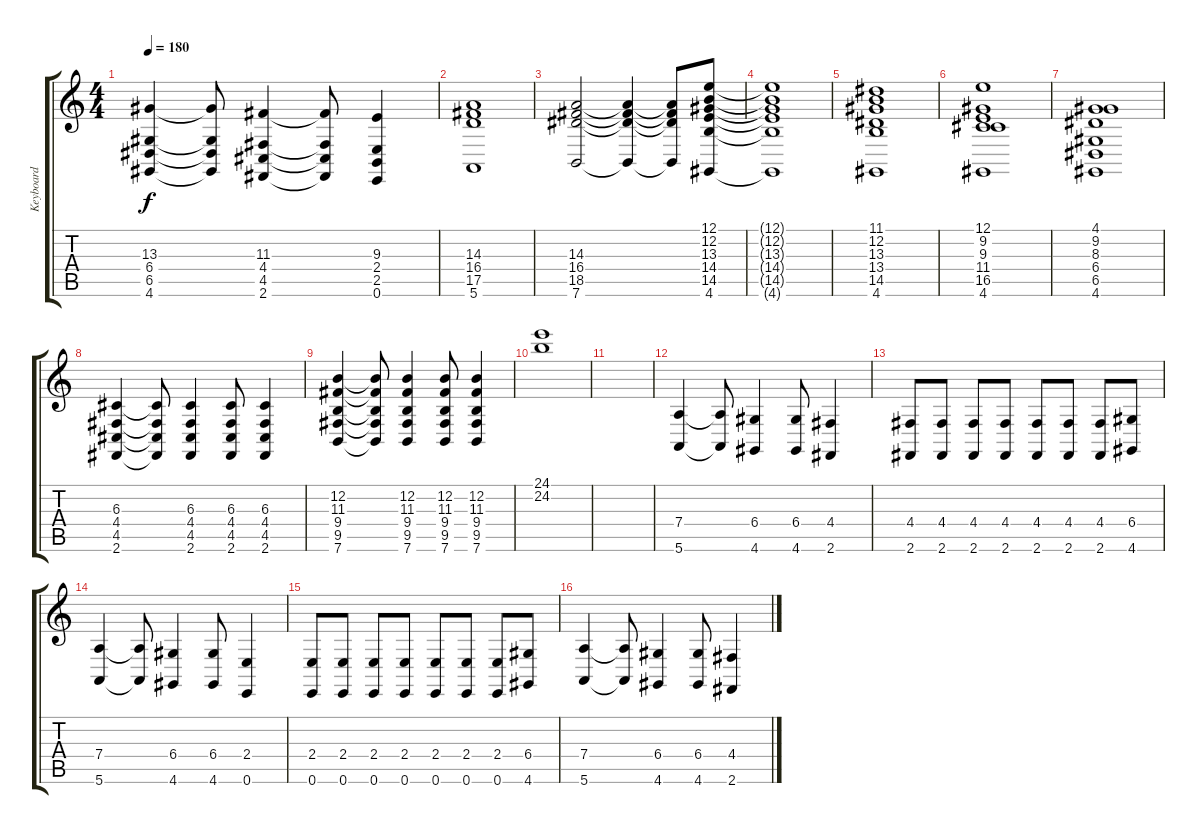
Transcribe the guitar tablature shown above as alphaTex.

\track ("Keyboard" "Keyboard") {instrument stringensemble1}
\staff {score tabs}
\tuning (E4 B3 G3 D3 A2 E2) {hide}
\ts (4 4)
\tempo 180
\clef g2
\ks c
(13.3 6.4 6.5 4.6).4{dy f} (13.3{t} 6.4{t} 6.5{t} 4.6{t}).8 (11.3 4.4 4.5 2.6).4 (11.3{t} 4.4{t} 4.5{t} 2.6{t}).8 (9.3 2.4 2.5 0.6).4 |
(14.3 16.4 17.5 5.6).1 |
(14.3 16.4 18.5 7.6).2 (14.3{t} 16.4{t} 18.5{t} 7.6{t}).4 (14.3{t} 16.4{t} 18.5{t} 7.6{t}).8 (12.1 12.2 13.3 14.4 14.5 4.6).8 |
(12.1{t} 12.2{t} 13.3{t} 14.4{t} 14.5{t} 4.6{t}).1 |
(11.1 12.2 13.3 13.4 14.5 4.6).1 |
(12.1 9.2 9.3 11.4 16.5 4.6).1 |
(4.1 9.2 8.3 6.4 6.5 4.6).1 |
(6.3 4.4 4.5 2.6).4 (6.3{t} 4.4{t} 4.5{t} 2.6{t}).8 (6.3 4.4 4.5 2.6).4 (6.3 4.4 4.5 2.6).8 (6.3 4.4 4.5 2.6).4 |
(12.2 11.3 9.4 9.5 7.6).4 (12.2{t} 11.3{t} 9.4{t} 9.5{t} 7.6{t}).8 (12.2 11.3 9.4 9.5 7.6).4 (12.2 11.3 9.4 9.5 7.6).8 (12.2 11.3 9.4 9.5 7.6).4 |
(24.1 24.2).1 |
|
\section ("" "")
(7.4 5.6).4 (7.4{t} 5.6{t}).8 (6.4 4.6).4 (6.4 4.6).8 (4.4 2.6).4 |
(4.4 2.6).8 (4.4 2.6).8 (4.4 2.6).8 (4.4 2.6).8 (4.4 2.6).8 (4.4 2.6).8 (4.4 2.6).8 (6.4 4.6).8 |
(7.4 5.6).4 (7.4{t} 5.6{t}).8 (6.4 4.6).4 (6.4 4.6).8 (2.4 0.6).4 |
(2.4 0.6).8 (2.4 0.6).8 (2.4 0.6).8 (2.4 0.6).8 (2.4 0.6).8 (2.4 0.6).8 (2.4 0.6).8 (6.4 4.6).8 |
(7.4 5.6).4 (7.4{t} 5.6{t}).8 (6.4 4.6).4 (6.4 4.6).8 (4.4 2.6).4
